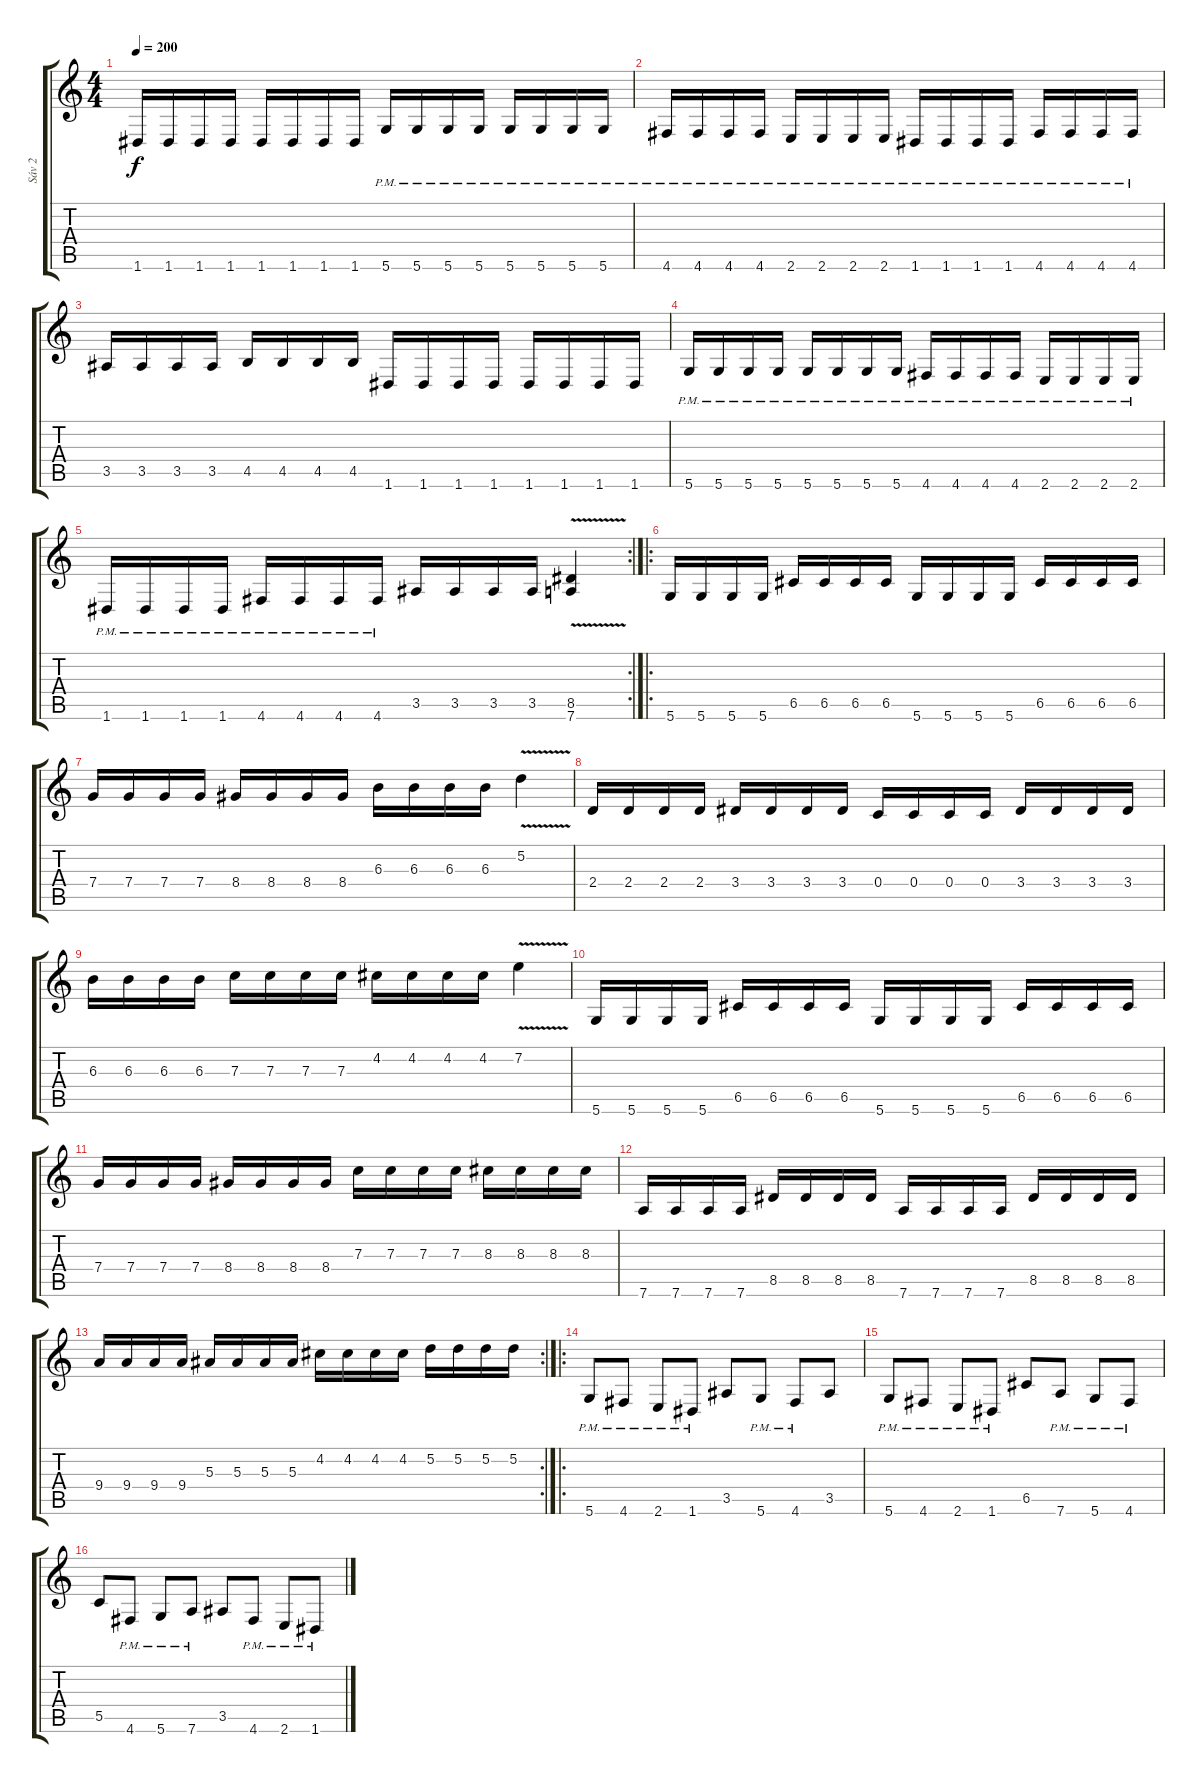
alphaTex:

\track ("Sáv 2" "Sáv 2") {instrument distortionguitar}
\staff {score tabs}
\tuning (D4 A3 F3 C3 G2 D2) {hide}
\ts (4 4)
\tempo 200
\clef g2
\ks c
1.6.16{dy f} 1.6.16 1.6.16 1.6.16 1.6.16 1.6.16 1.6.16 1.6.16 5.6{pm}.16 5.6{pm}.16 5.6{pm}.16 5.6{pm}.16 5.6{pm}.16 5.6{pm}.16 5.6{pm}.16 5.6{pm}.16 |
4.6{pm}.16 4.6{pm}.16 4.6{pm}.16 4.6{pm}.16 2.6{pm}.16 2.6{pm}.16 2.6{pm}.16 2.6{pm}.16 1.6{pm}.16 1.6{pm}.16 1.6{pm}.16 1.6{pm}.16 4.6{pm}.16 4.6{pm}.16 4.6{pm}.16 4.6{pm}.16 |
3.5.16 3.5.16 3.5.16 3.5.16 4.5.16 4.5.16 4.5.16 4.5.16 1.6.16 1.6.16 1.6.16 1.6.16 1.6.16 1.6.16 1.6.16 1.6.16 |
5.6{pm}.16 5.6{pm}.16 5.6{pm}.16 5.6{pm}.16 5.6{pm}.16 5.6{pm}.16 5.6{pm}.16 5.6{pm}.16 4.6{pm}.16 4.6{pm}.16 4.6{pm}.16 4.6{pm}.16 2.6{pm}.16 2.6{pm}.16 2.6{pm}.16 2.6{pm}.16 |
\rc 2
1.6{pm}.16 1.6{pm}.16 1.6{pm}.16 1.6{pm}.16 4.6{pm}.16 4.6{pm}.16 4.6{pm}.16 4.6{pm}.16 3.5.16 3.5.16 3.5.16 3.5.16 (8.5{v} 7.6{v}).4 |
\ro
5.6.16 5.6.16 5.6.16 5.6.16 6.5.16 6.5.16 6.5.16 6.5.16 5.6.16 5.6.16 5.6.16 5.6.16 6.5.16 6.5.16 6.5.16 6.5.16 |
7.4.16 7.4.16 7.4.16 7.4.16 8.4.16 8.4.16 8.4.16 8.4.16 6.3.16 6.3.16 6.3.16 6.3.16 5.2{v}.4 |
2.4.16 2.4.16 2.4.16 2.4.16 3.4.16 3.4.16 3.4.16 3.4.16 0.4.16 0.4.16 0.4.16 0.4.16 3.4.16 3.4.16 3.4.16 3.4.16 |
6.3.16 6.3.16 6.3.16 6.3.16 7.3.16 7.3.16 7.3.16 7.3.16 4.2.16 4.2.16 4.2.16 4.2.16 7.2{v}.4 |
5.6.16 5.6.16 5.6.16 5.6.16 6.5.16 6.5.16 6.5.16 6.5.16 5.6.16 5.6.16 5.6.16 5.6.16 6.5.16 6.5.16 6.5.16 6.5.16 |
7.4.16 7.4.16 7.4.16 7.4.16 8.4.16 8.4.16 8.4.16 8.4.16 7.3.16 7.3.16 7.3.16 7.3.16 8.3.16 8.3.16 8.3.16 8.3.16 |
7.6.16 7.6.16 7.6.16 7.6.16 8.5.16 8.5.16 8.5.16 8.5.16 7.6.16 7.6.16 7.6.16 7.6.16 8.5.16 8.5.16 8.5.16 8.5.16 |
\rc 2
9.4.16 9.4.16 9.4.16 9.4.16 5.3.16 5.3.16 5.3.16 5.3.16 4.2.16 4.2.16 4.2.16 4.2.16 5.2.16 5.2.16 5.2.16 5.2.16 |
\ro
5.6{pm}.8 4.6{pm}.8 2.6{pm}.8 1.6{pm}.8 3.5.8 5.6{pm}.8 4.6{pm}.8 3.5.8 |
5.6{pm}.8 4.6{pm}.8 2.6{pm}.8 1.6{pm}.8 6.5.8 7.6{pm}.8 5.6{pm}.8 4.6{pm}.8 |
5.5.8 4.6{pm}.8 5.6{pm}.8 7.6{pm}.8 3.5.8 4.6{pm}.8 2.6{pm}.8 1.6{pm}.8
